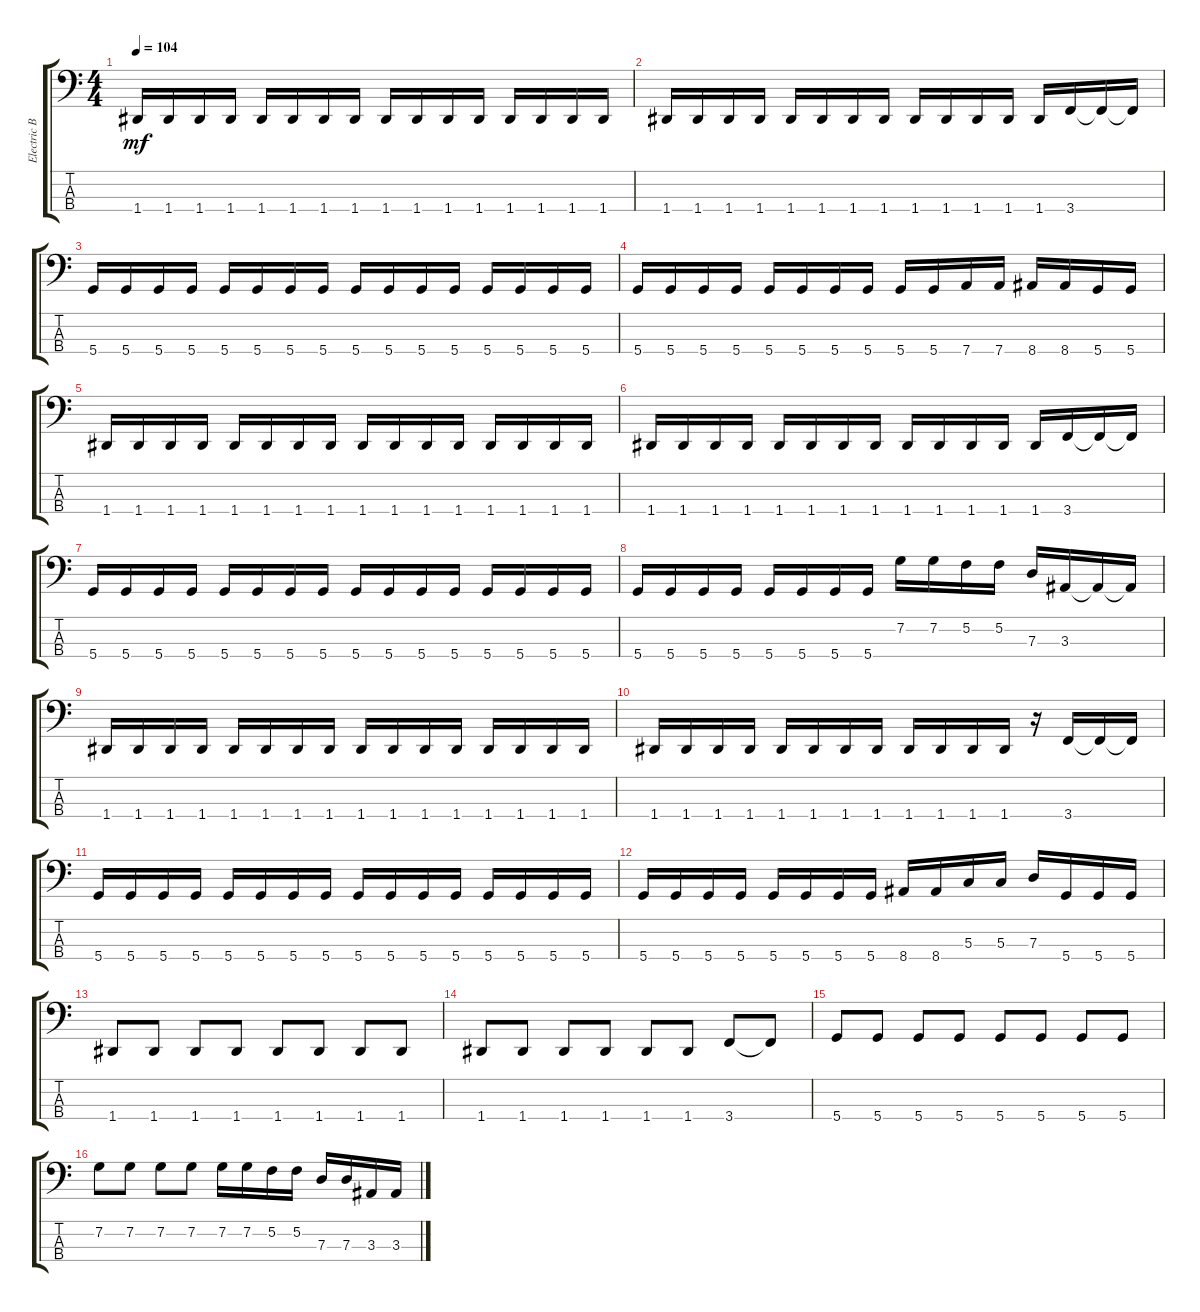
\track ("Electric Bass" "Electric B") {instrument electricbassfinger}
\staff {score tabs}
\tuning (F2 C2 G1 D1) {hide}
\ts (4 4)
\tempo 104
\clef f4
\ks c
1.4.16{dy mf} 1.4.16 1.4.16 1.4.16 1.4.16 1.4.16 1.4.16 1.4.16 1.4.16 1.4.16 1.4.16 1.4.16 1.4.16 1.4.16 1.4.16 1.4.16 |
1.4.16 1.4.16 1.4.16 1.4.16 1.4.16 1.4.16 1.4.16 1.4.16 1.4.16 1.4.16 1.4.16 1.4.16 1.4.16 3.4.16 3.4{t}.16 3.4{t}.16 |
5.4.16 5.4.16 5.4.16 5.4.16 5.4.16 5.4.16 5.4.16 5.4.16 5.4.16 5.4.16 5.4.16 5.4.16 5.4.16 5.4.16 5.4.16 5.4.16 |
5.4.16 5.4.16 5.4.16 5.4.16 5.4.16 5.4.16 5.4.16 5.4.16 5.4.16 5.4.16 7.4.16 7.4.16 8.4.16 8.4.16 5.4.16 5.4.16 |
1.4.16 1.4.16 1.4.16 1.4.16 1.4.16 1.4.16 1.4.16 1.4.16 1.4.16 1.4.16 1.4.16 1.4.16 1.4.16 1.4.16 1.4.16 1.4.16 |
1.4.16 1.4.16 1.4.16 1.4.16 1.4.16 1.4.16 1.4.16 1.4.16 1.4.16 1.4.16 1.4.16 1.4.16 1.4.16 3.4.16 3.4{t}.16 3.4{t}.16 |
5.4.16 5.4.16 5.4.16 5.4.16 5.4.16 5.4.16 5.4.16 5.4.16 5.4.16 5.4.16 5.4.16 5.4.16 5.4.16 5.4.16 5.4.16 5.4.16 |
5.4.16 5.4.16 5.4.16 5.4.16 5.4.16 5.4.16 5.4.16 5.4.16 7.2.16 7.2.16 5.2.16 5.2.16 7.3.16 3.3.16 3.3{t}.16 3.3{t}.16 |
1.4.16 1.4.16 1.4.16 1.4.16 1.4.16 1.4.16 1.4.16 1.4.16 1.4.16 1.4.16 1.4.16 1.4.16 1.4.16 1.4.16 1.4.16 1.4.16 |
1.4.16 1.4.16 1.4.16 1.4.16 1.4.16 1.4.16 1.4.16 1.4.16 1.4.16 1.4.16 1.4.16 1.4.16 r.16 3.4.16 3.4{t}.16 3.4{t}.16 |
5.4.16 5.4.16 5.4.16 5.4.16 5.4.16 5.4.16 5.4.16 5.4.16 5.4.16 5.4.16 5.4.16 5.4.16 5.4.16 5.4.16 5.4.16 5.4.16 |
5.4.16 5.4.16 5.4.16 5.4.16 5.4.16 5.4.16 5.4.16 5.4.16 8.4.16 8.4.16 5.3.16 5.3.16 7.3.16 5.4.16 5.4.16 5.4.16 |
1.4.8 1.4.8 1.4.8 1.4.8 1.4.8 1.4.8 1.4.8 1.4.8 |
1.4.8 1.4.8 1.4.8 1.4.8 1.4.8 1.4.8 3.4.8 3.4{t}.8 |
5.4.8 5.4.8 5.4.8 5.4.8 5.4.8 5.4.8 5.4.8 5.4.8 |
7.2.8 7.2.8 7.2.8 7.2.8 7.2.16 7.2.16 5.2.16 5.2.16 7.3.16 7.3.16 3.3.16 3.3.16
